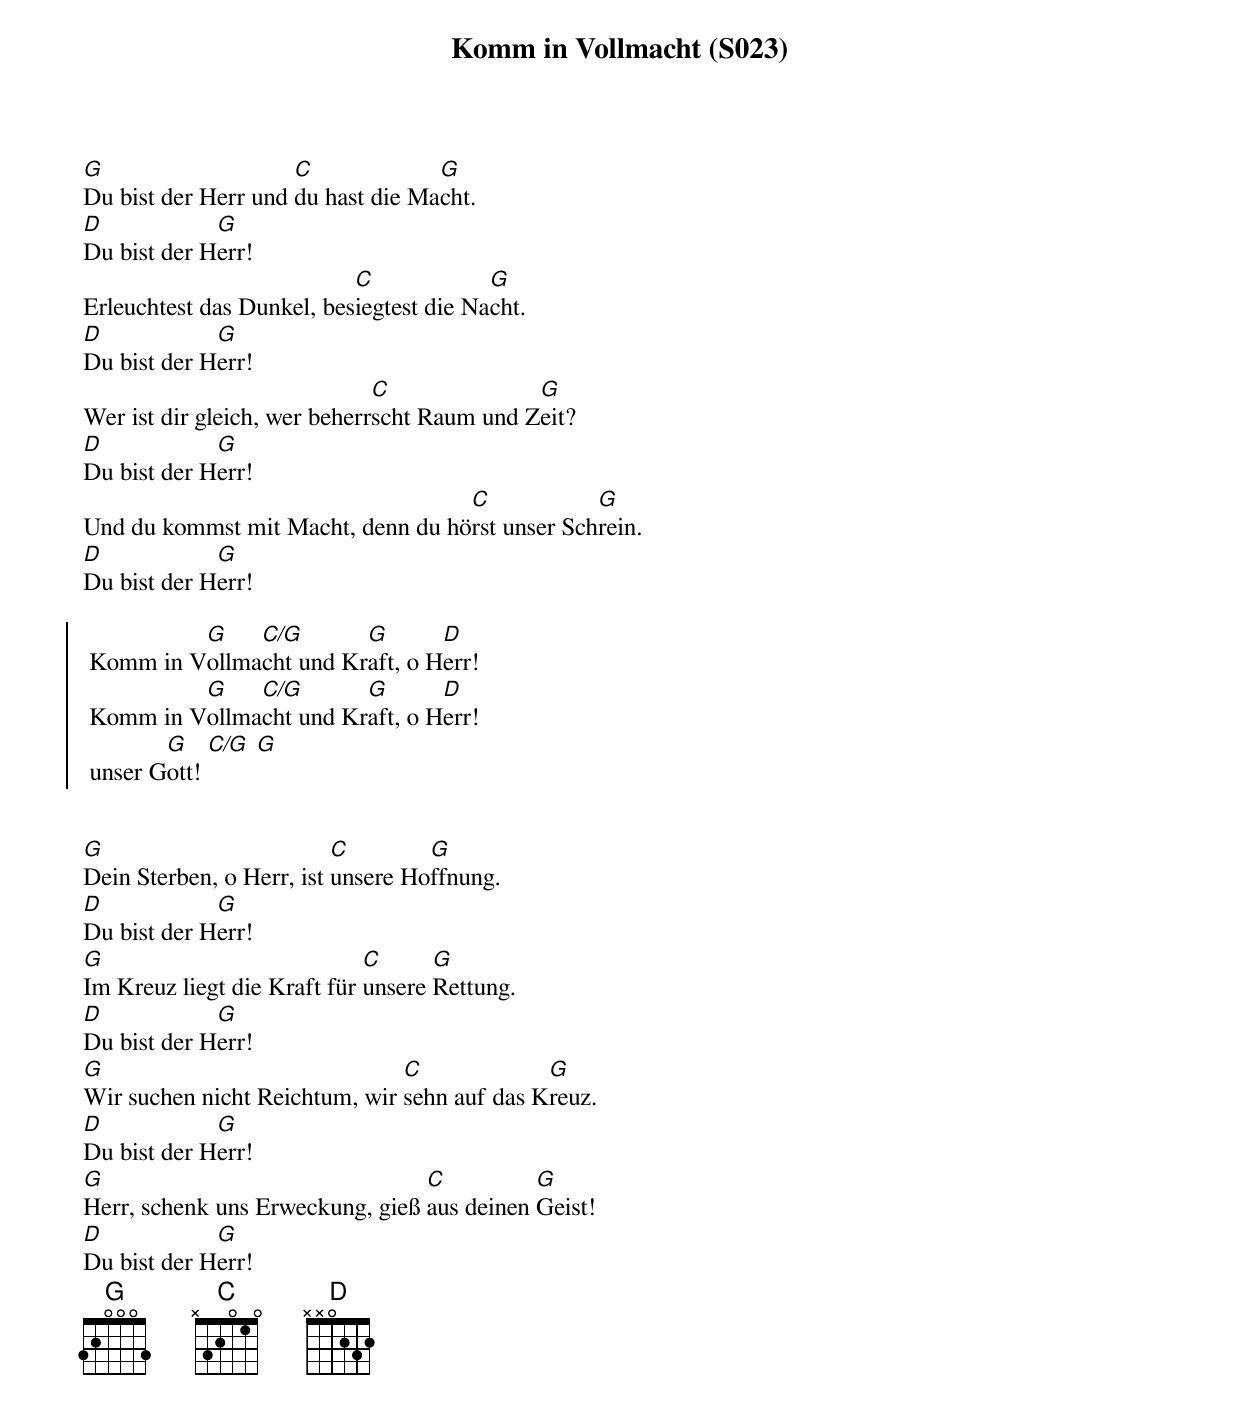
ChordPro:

{title: Komm in Vollmacht (S023)}
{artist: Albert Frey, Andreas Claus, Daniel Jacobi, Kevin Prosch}

[G]Du bist der Herr und [C]du hast die Ma[G]cht.
[D]Du bist der H[G]err!
Erleuchtest das Dunkel, bes[C]iegtest die Na[G]cht.
[D]Du bist der H[G]err!
Wer ist dir gleich, wer beherr[C]scht Raum und Z[G]eit?
[D]Du bist der H[G]err!
Und du kommst mit Macht, denn du hö[C]rst unser Sch[G]rein.
[D]Du bist der H[G]err!

{soc}
 Komm in V[G]ollma[C/G]cht und Kr[G]aft, o H[D]err!
 Komm in V[G]ollma[C/G]cht und Kr[G]aft, o H[D]err!
 unser G[G]ott! [C/G] [G]
 {eoc}


[G]Dein Sterben, o Herr, ist [C]unsere Ho[G]ffnung.
[D]Du bist der H[G]err!
[G]Im Kreuz liegt die Kraft für [C]unsere [G]Rettung.
[D]Du bist der H[G]err!
[G]Wir suchen nicht Reichtum, wir [C]sehn auf das K[G]reuz.
[D]Du bist der H[G]err!
[G]Herr, schenk uns Erweckung, gieß [C]aus deinen [G]Geist!
[D]Du bist der H[G]err!
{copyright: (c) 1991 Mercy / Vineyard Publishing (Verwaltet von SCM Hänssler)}
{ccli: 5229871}
